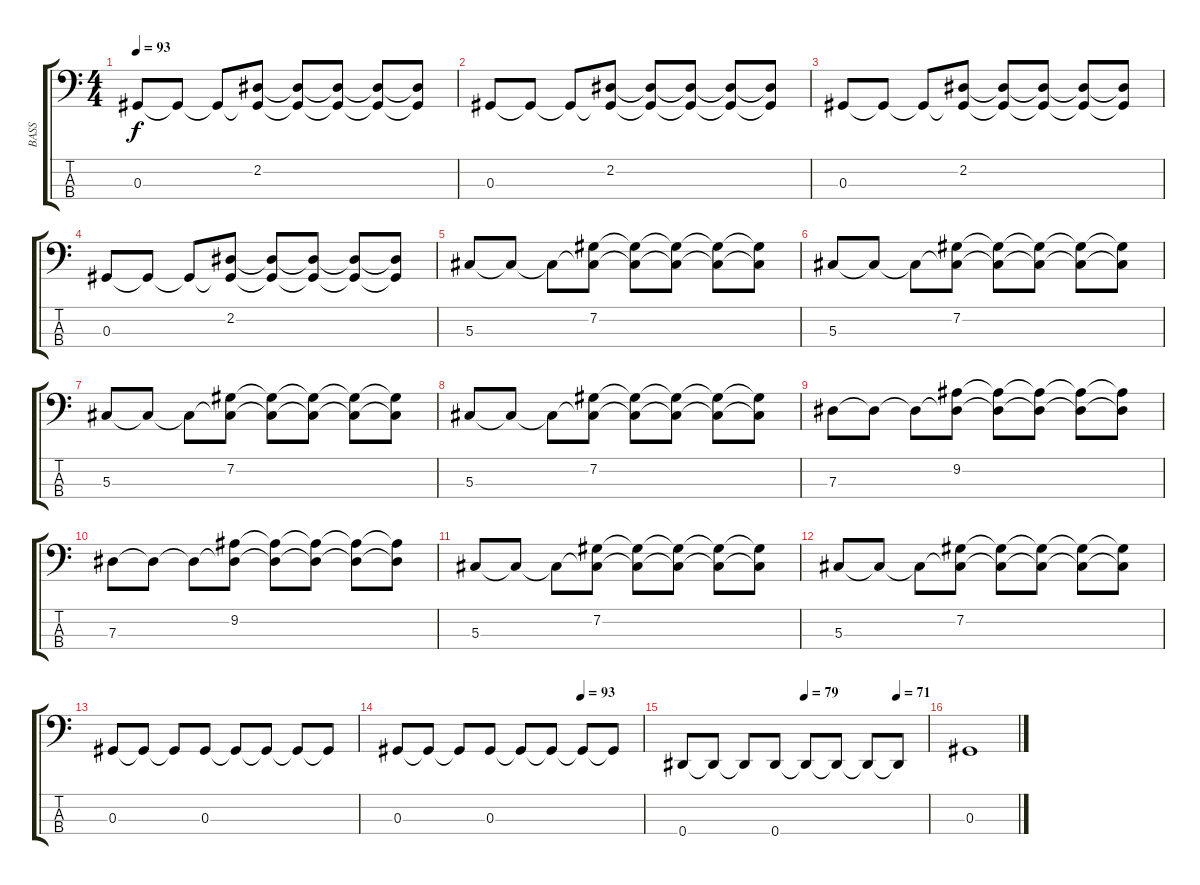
\track ("BASS" "BASS") {instrument electricbasspick}
\staff {score tabs}
\tuning (Gb2 Db2 Ab1 Eb1) {hide}
\ts (4 4)
\tempo 93
\tempo 110
\tempo 93
\clef f4
\ks c
0.3.8{dy f volume 10 instrument electricbassfinger} 0.3{t}.8 0.3{t}.8 (2.2 0.3{t}).8 (2.2{t} 0.3{t}).8 (2.2{t} 0.3{t}).8 (2.2{t} 0.3{t}).8 (2.2{t} 0.3{t}).8 |
0.3.8 0.3{t}.8 0.3{t}.8 (2.2 0.3{t}).8 (2.2{t} 0.3{t}).8 (2.2{t} 0.3{t}).8 (2.2{t} 0.3{t}).8 (2.2{t} 0.3{t}).8 |
0.3.8 0.3{t}.8 0.3{t}.8 (2.2 0.3{t}).8 (2.2{t} 0.3{t}).8 (2.2{t} 0.3{t}).8 (2.2{t} 0.3{t}).8 (2.2{t} 0.3{t}).8 |
0.3.8 0.3{t}.8 0.3{t}.8 (2.2 0.3{t}).8 (2.2{t} 0.3{t}).8 (2.2{t} 0.3{t}).8 (2.2{t} 0.3{t}).8 (2.2{t} 0.3{t}).8 |
5.3.8 5.3{t}.8 5.3{t}.8 (7.2 5.3{t}).8 (7.2{t} 5.3{t}).8 (7.2{t} 5.3{t}).8 (7.2{t} 5.3{t}).8 (7.2{t} 5.3{t}).8 |
5.3.8 5.3{t}.8 5.3{t}.8 (7.2 5.3{t}).8 (7.2{t} 5.3{t}).8 (7.2{t} 5.3{t}).8 (7.2{t} 5.3{t}).8 (7.2{t} 5.3{t}).8 |
5.3.8 5.3{t}.8 5.3{t}.8 (7.2 5.3{t}).8 (7.2{t} 5.3{t}).8 (7.2{t} 5.3{t}).8 (7.2{t} 5.3{t}).8 (7.2{t} 5.3{t}).8 |
5.3.8 5.3{t}.8 5.3{t}.8 (7.2 5.3{t}).8 (7.2{t} 5.3{t}).8 (7.2{t} 5.3{t}).8 (7.2{t} 5.3{t}).8 (7.2{t} 5.3{t}).8 |
7.3.8 7.3{t}.8 7.3{t}.8 (9.2 7.3{t}).8 (9.2{t} 7.3{t}).8 (9.2{t} 7.3{t}).8 (9.2{t} 7.3{t}).8 (9.2{t} 7.3{t}).8 |
7.3.8 7.3{t}.8 7.3{t}.8 (9.2 7.3{t}).8 (9.2{t} 7.3{t}).8 (9.2{t} 7.3{t}).8 (9.2{t} 7.3{t}).8 (9.2{t} 7.3{t}).8 |
5.3.8 5.3{t}.8 5.3{t}.8 (7.2 5.3{t}).8 (7.2{t} 5.3{t}).8 (7.2{t} 5.3{t}).8 (7.2{t} 5.3{t}).8 (7.2{t} 5.3{t}).8 |
5.3.8 5.3{t}.8 5.3{t}.8 (7.2 5.3{t}).8 (7.2{t} 5.3{t}).8 (7.2{t} 5.3{t}).8 (7.2{t} 5.3{t}).8 (7.2{t} 5.3{t}).8 |
0.3.8 0.3{t}.8 0.3{t}.8 0.3.8 0.3{t}.8 0.3{t}.8 0.3{t}.8 0.3{t}.8 |
\tempo (93 0.75)
0.3.8 0.3{t}.8 0.3{t}.8 0.3.8 0.3{t}.8 0.3{t}.8 0.3{t}.8 0.3{t}.8 |
\tempo (79 0.5)
\tempo (71 0.875)
0.4.8 0.4{t}.8 0.4{t}.8 0.4.8 0.4{t}.8 0.4{t}.8 0.4{t}.8 0.4{t}.8 |
0.3.1
